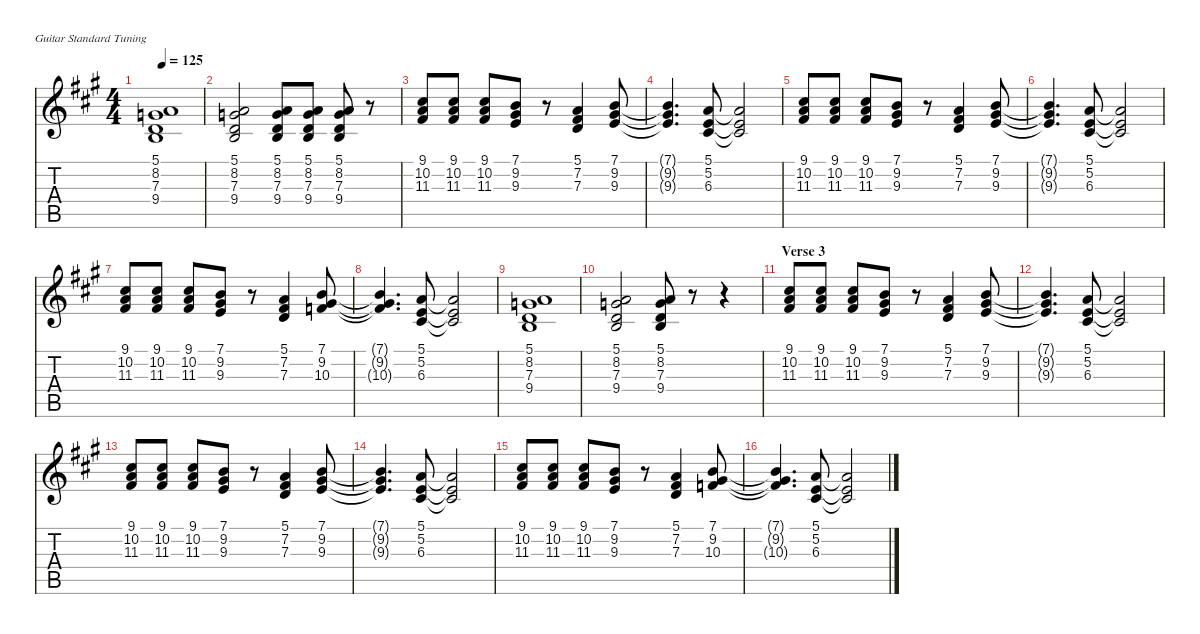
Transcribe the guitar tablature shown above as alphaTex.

\defaultSystemsLayout 4
\hideDynamics
\bracketExtendMode nobrackets
\singleTrackTrackNamePolicy hidden
\multiTrackTrackNamePolicy hidden
\otherSystemsTrackNameOrientation horizontal
\track ("Piano" "el.pno.") {instrument electricpiano1}
\staff {score tabs}
\tuning (E4 B3 G3 D3 A2 E2)
\ts (4 4)
\tempo 125
\clef g2
\ks a
(5.1{acc forcenatural} 8.2{acc forcenatural} 7.3{acc forcenatural} 9.4{acc forcenatural}).1{dy f beam Up} |
(5.1{acc forcenatural} 8.2{acc forcenatural} 7.3{acc forcenatural} 9.4{acc forcenatural}).2{beam Up} (5.1{acc forcenatural} 8.2{acc forcenatural} 7.3{acc forcenatural} 9.4{acc forcenatural}).8{beam Up} (5.1{acc forcenatural} 8.2{acc forcenatural} 7.3{acc forcenatural} 9.4{acc forcenatural}).8{beam Up} (5.1{acc forcenatural} 8.2{acc forcenatural} 7.3{acc forcenatural} 9.4{acc forcenatural}).8{beam Up} r.8{beam Up} |
(9.1{acc #} 10.2{acc forcenatural} 11.3{acc #}).8{beam Up} (9.1{acc #} 10.2{acc forcenatural} 11.3{acc #}).8{beam Up} (9.1{acc #} 10.2{acc forcenatural} 11.3{acc #}).8{beam Up} (7.1{acc forcenatural} 9.2{acc #} 9.3{acc forcenatural}).8{beam Up} r.8{beam Up} (5.1{acc forcenatural} 7.2{acc #} 7.3{acc forcenatural}).4{beam Up} (7.1{acc forcenatural} 9.2{acc #} 9.3{acc forcenatural}).8{beam Up} |
(7.1{t acc forcenatural} 9.2{t acc #} 9.3{t acc forcenatural}).4{d beam Up} (5.1{acc forcenatural} 5.2{acc forcenatural} 6.3{acc #}).8{beam Up} (5.1{t acc forcenatural} 5.2{t acc forcenatural} 6.3{t acc #}).2{beam Up} |
(9.1{acc #} 10.2{acc forcenatural} 11.3{acc #}).8{beam Up} (9.1{acc #} 10.2{acc forcenatural} 11.3{acc #}).8{beam Up} (9.1{acc #} 10.2{acc forcenatural} 11.3{acc #}).8{beam Up} (7.1{acc forcenatural} 9.2{acc #} 9.3{acc forcenatural}).8{beam Up} r.8{beam Up} (5.1{acc forcenatural} 7.2{acc #} 7.3{acc forcenatural}).4{beam Up} (7.1{acc forcenatural} 9.2{acc #} 9.3{acc forcenatural}).8{beam Up} |
(7.1{t acc forcenatural} 9.2{t acc #} 9.3{t acc forcenatural}).4{d beam Up} (5.1{acc forcenatural} 5.2{acc forcenatural} 6.3{acc #}).8{beam Up} (5.1{t acc forcenatural} 5.2{t acc forcenatural} 6.3{t acc #}).2{beam Up} |
(9.1{acc #} 10.2{acc forcenatural} 11.3{acc #}).8{beam Up} (9.1{acc #} 10.2{acc forcenatural} 11.3{acc #}).8{beam Up} (9.1{acc #} 10.2{acc forcenatural} 11.3{acc #}).8{beam Up} (7.1{acc forcenatural} 9.2{acc #} 9.3{acc forcenatural}).8{beam Up} r.8{beam Up} (5.1{acc forcenatural} 7.2{acc #} 7.3{acc forcenatural}).4{beam Up} (7.1{acc forcenatural} 9.2{acc #} 10.3{acc forcenatural}).8{beam Up} |
(7.1{t acc forcenatural} 9.2{t acc #} 10.3{t acc forcenatural}).4{d beam Up} (5.1{acc forcenatural} 5.2{acc forcenatural} 6.3{acc #}).8{beam Up} (5.1{t acc forcenatural} 5.2{t acc forcenatural} 6.3{t acc #}).2{beam Up} |
(5.1{acc forcenatural} 8.2{acc forcenatural} 7.3{acc forcenatural} 9.4{acc forcenatural}).1{beam Up} |
(5.1{acc forcenatural} 8.2{acc forcenatural} 7.3{acc forcenatural} 9.4{acc forcenatural}).2{beam Up} (5.1{acc forcenatural} 8.2{acc forcenatural} 7.3{acc forcenatural} 9.4{acc forcenatural}).8{beam Up} r.8{beam Up} r.4{beam Up} |
\section ("" "Verse 3")
(9.1{acc #} 10.2{acc forcenatural} 11.3{acc #}).8{beam Up} (9.1{acc #} 10.2{acc forcenatural} 11.3{acc #}).8{beam Up} (9.1{acc #} 10.2{acc forcenatural} 11.3{acc #}).8{beam Up} (7.1{acc forcenatural} 9.2{acc #} 9.3{acc forcenatural}).8{beam Up} r.8{beam Up} (5.1{acc forcenatural} 7.2{acc #} 7.3{acc forcenatural}).4{beam Up} (7.1{acc forcenatural} 9.2{acc #} 9.3{acc forcenatural}).8{beam Up} |
(7.1{t acc forcenatural} 9.2{t acc #} 9.3{t acc forcenatural}).4{d beam Up} (5.1{acc forcenatural} 5.2{acc forcenatural} 6.3{acc #}).8{beam Up} (5.1{t acc forcenatural} 5.2{t acc forcenatural} 6.3{t acc #}).2{beam Up} |
(9.1{acc #} 10.2{acc forcenatural} 11.3{acc #}).8{beam Up} (9.1{acc #} 10.2{acc forcenatural} 11.3{acc #}).8{beam Up} (9.1{acc #} 10.2{acc forcenatural} 11.3{acc #}).8{beam Up} (7.1{acc forcenatural} 9.2{acc #} 9.3{acc forcenatural}).8{beam Up} r.8{beam Up} (5.1{acc forcenatural} 7.2{acc #} 7.3{acc forcenatural}).4{beam Up} (7.1{acc forcenatural} 9.2{acc #} 9.3{acc forcenatural}).8{beam Up} |
(7.1{t acc forcenatural} 9.2{t acc #} 9.3{t acc forcenatural}).4{d beam Up} (5.1{acc forcenatural} 5.2{acc forcenatural} 6.3{acc #}).8{beam Up} (5.1{t acc forcenatural} 5.2{t acc forcenatural} 6.3{t acc #}).2{beam Up} |
(9.1{acc #} 10.2{acc forcenatural} 11.3{acc #}).8{beam Up} (9.1{acc #} 10.2{acc forcenatural} 11.3{acc #}).8{beam Up} (9.1{acc #} 10.2{acc forcenatural} 11.3{acc #}).8{beam Up} (7.1{acc forcenatural} 9.2{acc #} 9.3{acc forcenatural}).8{beam Up} r.8{beam Up} (5.1{acc forcenatural} 7.2{acc #} 7.3{acc forcenatural}).4{beam Up} (7.1{acc forcenatural} 9.2{acc #} 10.3{acc forcenatural}).8{beam Up} |
(7.1{t acc forcenatural} 9.2{t acc #} 10.3{t acc forcenatural}).4{d beam Up} (5.1{acc forcenatural} 5.2{acc forcenatural} 6.3{acc #}).8{beam Up} (5.1{t acc forcenatural} 5.2{t acc forcenatural} 6.3{t acc #}).2{beam Up}
